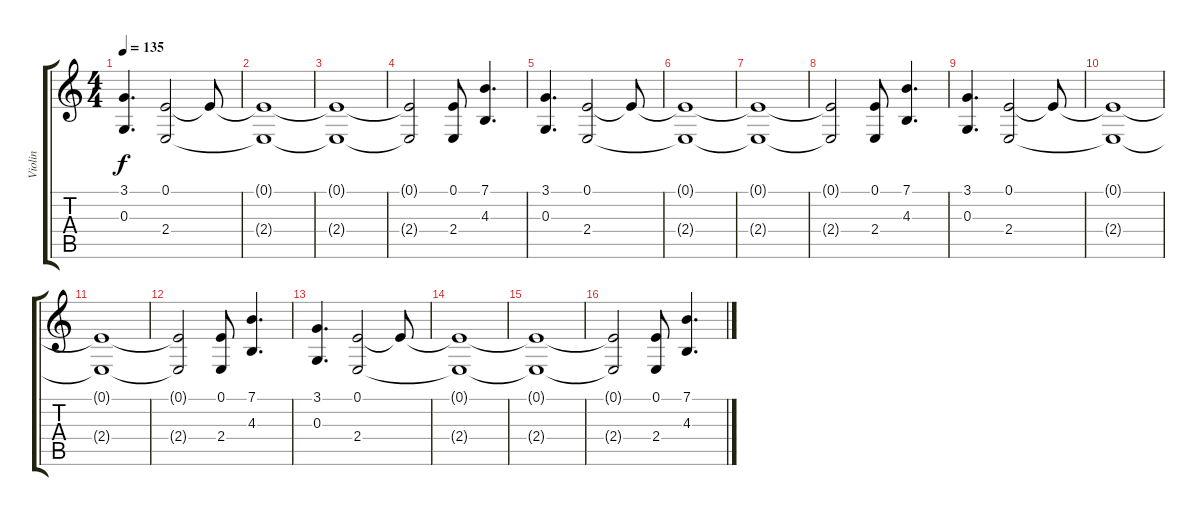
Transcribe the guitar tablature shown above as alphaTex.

\track ("Violin" "Violin") {instrument cello}
\staff {score tabs}
\tuning (E4 B3 G3 D3 A2 E2) {hide}
\ts (4 4)
\tempo 135
\clef g2
\ks c
(3.1 0.3).4{d dy f} (0.1 2.4).2 0.1{t}.8 |
(0.1{t} 2.4{t}).1 |
(0.1{t} 2.4{t}).1 |
(0.1{t} 2.4{t}).2 (0.1 2.4).8 (7.1 4.3).4{d} |
(3.1 0.3).4{d} (0.1 2.4).2 0.1{t}.8 |
(0.1{t} 2.4{t}).1 |
(0.1{t} 2.4{t}).1 |
(0.1{t} 2.4{t}).2 (0.1 2.4).8 (7.1 4.3).4{d} |
(3.1 0.3).4{d} (0.1 2.4).2 0.1{t}.8 |
(0.1{t} 2.4{t}).1 |
(0.1{t} 2.4{t}).1 |
(0.1{t} 2.4{t}).2 (0.1 2.4).8 (7.1 4.3).4{d} |
(3.1 0.3).4{d} (0.1 2.4).2 0.1{t}.8 |
(0.1{t} 2.4{t}).1 |
(0.1{t} 2.4{t}).1 |
(0.1{t} 2.4{t}).2 (0.1 2.4).8 (7.1 4.3).4{d}
